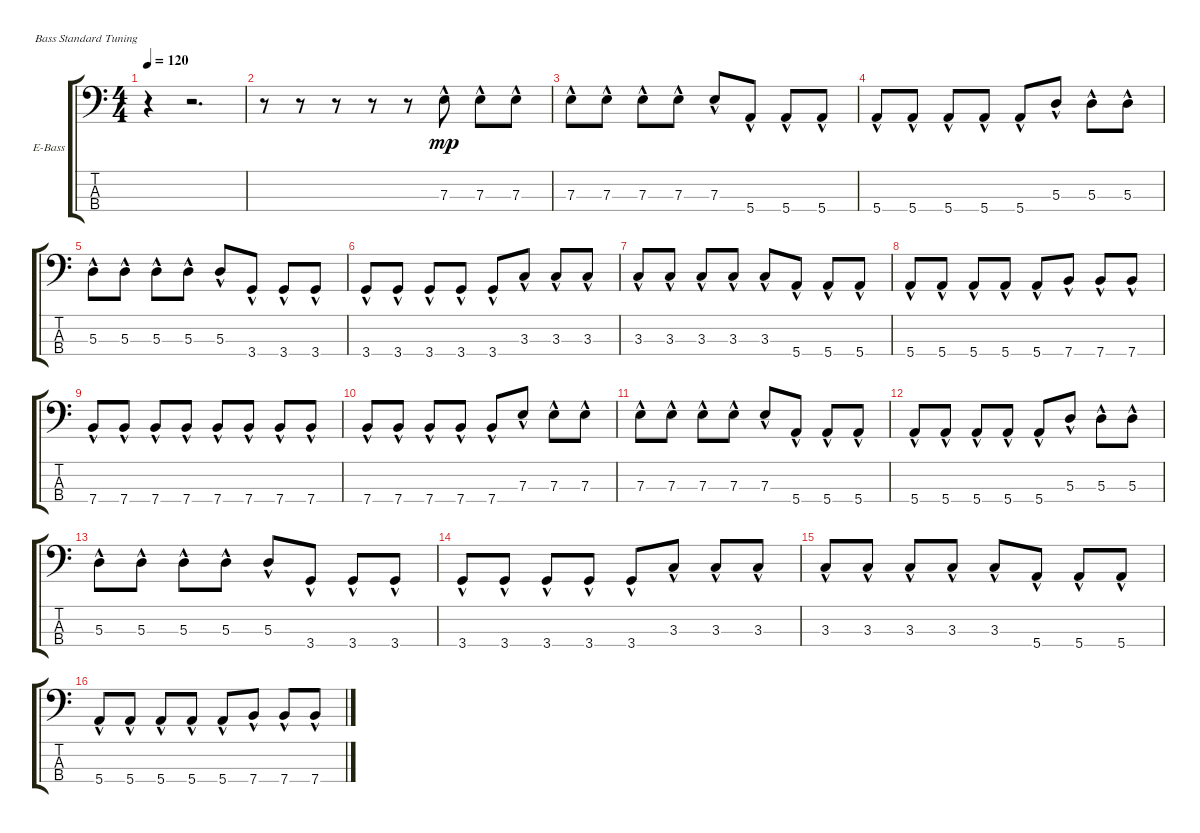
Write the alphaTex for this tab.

\defaultSystemsLayout 4
\bracketExtendMode groupsimilarinstruments
\firstSystemTrackNameOrientation horizontal
\otherSystemsTrackNameOrientation horizontal
\track ("Electric Bass" "E-Bass") {instrument electricbassfinger}
\staff {score tabs}
\tuning (G2 D2 A1 E1)
\ts (4 4)
\tempo 120
\clef f4
\ks c
r.4{dy mp} r.2{d} |
r.8 r.8 r.8 r.8 r.8 7.3{hac}.8 7.3{hac}.8 7.3{hac}.8 |
7.3{hac}.8 7.3{hac}.8 7.3{hac}.8 7.3{hac}.8 7.3{hac}.8 5.4{hac}.8 5.4{hac}.8 5.4{hac}.8 |
5.4{hac}.8 5.4{hac}.8 5.4{hac}.8 5.4{hac}.8 5.4{hac}.8 5.3{hac}.8 5.3{hac}.8 5.3{hac}.8 |
5.3{hac}.8 5.3{hac}.8 5.3{hac}.8 5.3{hac}.8 5.3{hac}.8 3.4{hac}.8 3.4{hac}.8 3.4{hac}.8 |
3.4{hac}.8 3.4{hac}.8 3.4{hac}.8 3.4{hac}.8 3.4{hac}.8 3.3{hac}.8 3.3{hac}.8 3.3{hac}.8 |
3.3{hac}.8 3.3{hac}.8 3.3{hac}.8 3.3{hac}.8 3.3{hac}.8 5.4{hac}.8 5.4{hac}.8 5.4{hac}.8 |
5.4{hac}.8 5.4{hac}.8 5.4{hac}.8 5.4{hac}.8 5.4{hac}.8 7.4{hac}.8 7.4{hac}.8 7.4{hac}.8 |
7.4{hac}.8 7.4{hac}.8 7.4{hac}.8 7.4{hac}.8 7.4{hac}.8 7.4{hac}.8 7.4{hac}.8 7.4{hac}.8 |
7.4{hac}.8 7.4{hac}.8 7.4{hac}.8 7.4{hac}.8 7.4{hac}.8 7.3{hac}.8 7.3{hac}.8 7.3{hac}.8 |
7.3{hac}.8 7.3{hac}.8 7.3{hac}.8 7.3{hac}.8 7.3{hac}.8 5.4{hac}.8 5.4{hac}.8 5.4{hac}.8 |
5.4{hac}.8 5.4{hac}.8 5.4{hac}.8 5.4{hac}.8 5.4{hac}.8 5.3{hac}.8 5.3{hac}.8 5.3{hac}.8 |
5.3{hac}.8 5.3{hac}.8 5.3{hac}.8 5.3{hac}.8 5.3{hac}.8 3.4{hac}.8 3.4{hac}.8 3.4{hac}.8 |
3.4{hac}.8 3.4{hac}.8 3.4{hac}.8 3.4{hac}.8 3.4{hac}.8 3.3{hac}.8 3.3{hac}.8 3.3{hac}.8 |
3.3{hac}.8 3.3{hac}.8 3.3{hac}.8 3.3{hac}.8 3.3{hac}.8 5.4{hac}.8 5.4{hac}.8 5.4{hac}.8 |
5.4{hac}.8 5.4{hac}.8 5.4{hac}.8 5.4{hac}.8 5.4{hac}.8 7.4{hac}.8 7.4{hac}.8 7.4{hac}.8
